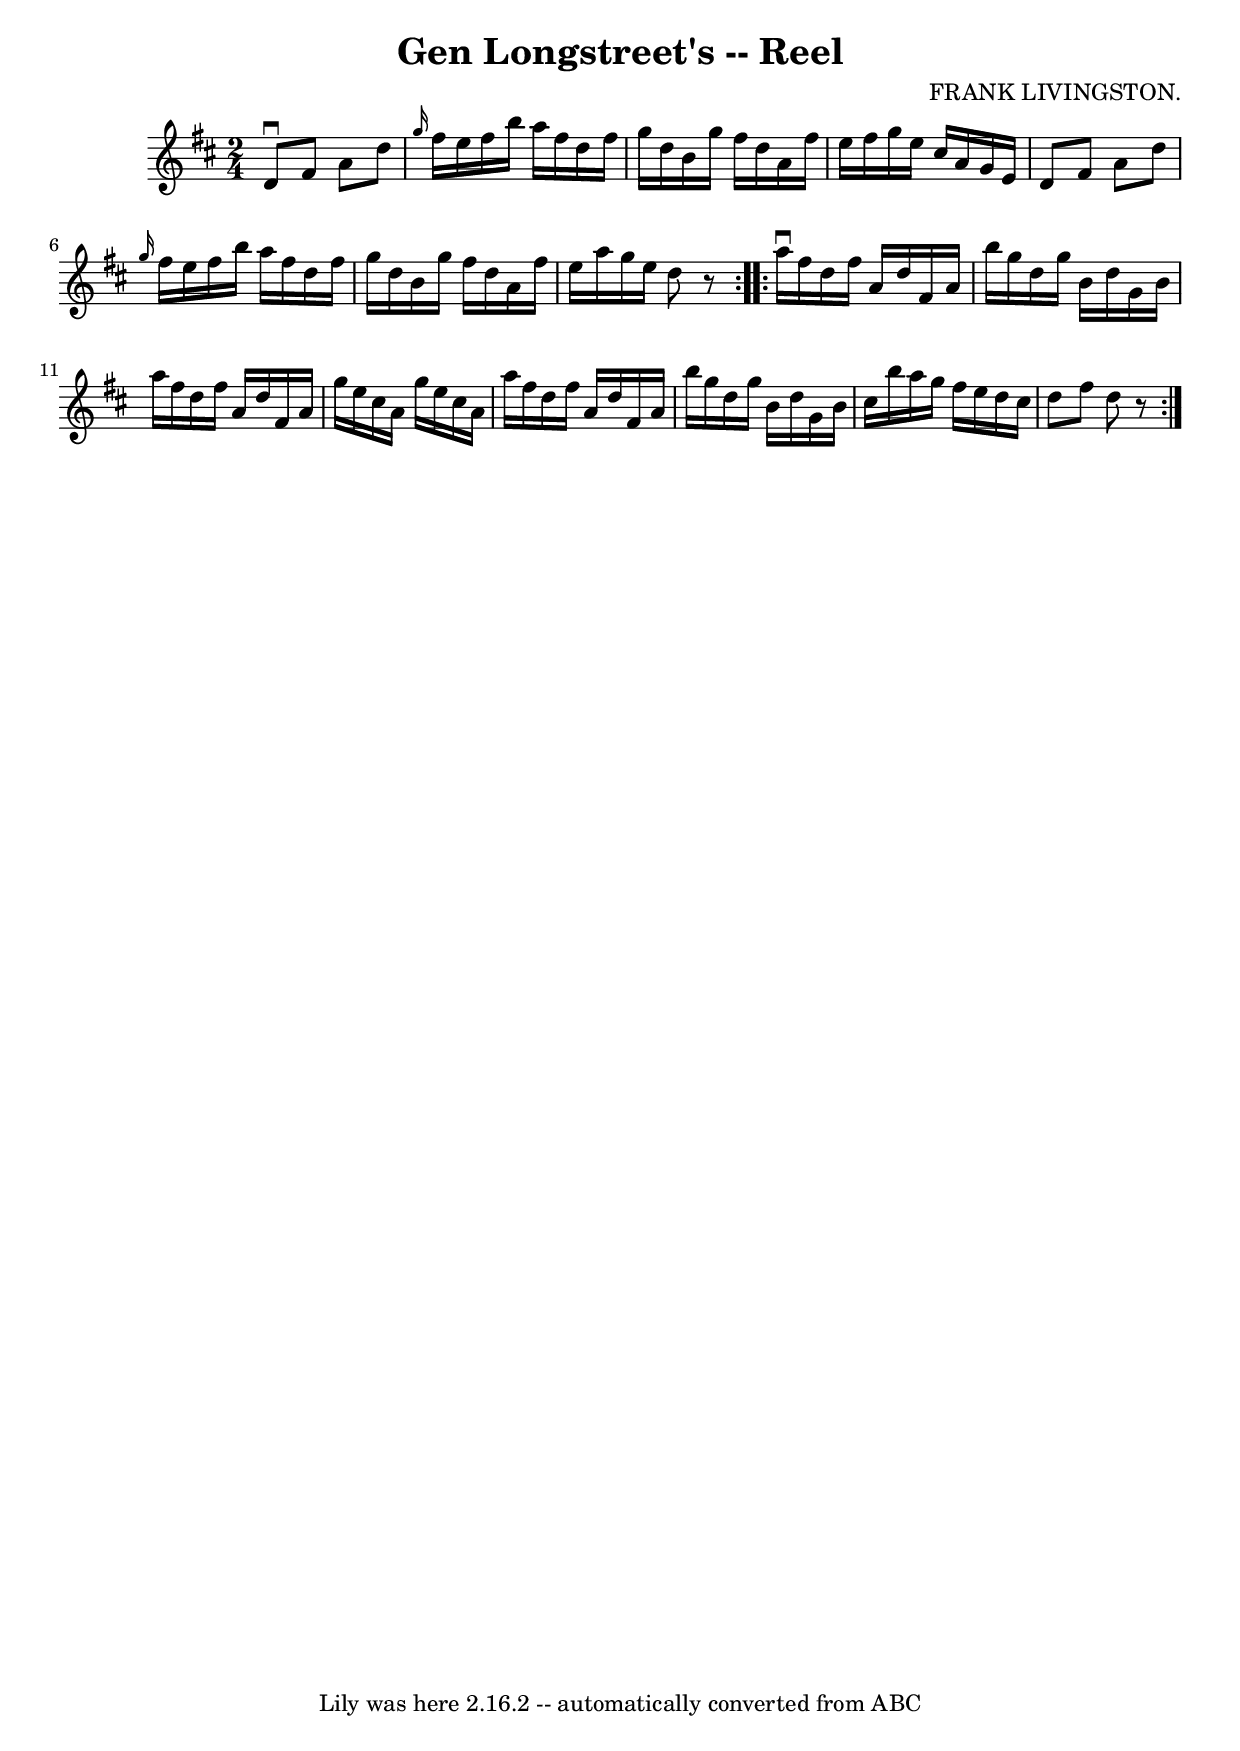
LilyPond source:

\version "2.16.2"
\include "Mammoth.ily"
\header {
	%% book = "Ryan's Mammoth Collection"
	composer = "FRANK LIVINGSTON."
	crossRefNumber = "1"
	footnotes = "\\\\318"
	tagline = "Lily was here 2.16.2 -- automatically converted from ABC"
	title = "Gen Longstreet's -- Reel"
}
voicedefault =  {


\repeat volta 2 {
\time 2/4 
\key d \major d'8^\downbow fis'8 a'8 d''8    |
 
\grace { g''16  } fis''16 e''16 fis''16 b''16 a''16 fis''16 
 d''16 fis''16    |
 g''16 d''16 b'16 g''16 fis''16    
d''16 a'16 fis''16    |
 e''16 fis''16 g''16 e''16    
cis''16 a'16 g'16 e'16    |
 d'8 fis'8 a'8 d''8    
|
 \grace { g''16  } fis''16 e''16 fis''16 b''16 a''16   
 fis''16 d''16 fis''16    |
 g''16 d''16 b'16 g''16    
fis''16 d''16 a'16 fis''16    |
 e''16 a''16 g''16    
e''16 d''8    r8   }     \repeat volta 2 { a''16^\downbow fis''16    
d''16 fis''16 a'16 d''16 fis'16 a'16    |
 b''16    
g''16 d''16 g''16 b'16 d''16 g'16 b'16    |
 a''16    
fis''16 d''16 fis''16 a'16 d''16 fis'16 a'16    |
   
g''16 e''16 cis''16 a'16 g''16 e''16 cis''16 a'16    
|
 a''16 fis''16 d''16 fis''16 a'16 d''16 fis'16    
a'16    |
 b''16 g''16 d''16 g''16 b'16 d''16 g'16    
b'16    |
 cis''16 b''16 a''16 g''16 fis''16 e''16    
d''16 cis''16    |
 d''8 fis''8 d''8    r8   }   
}

\score{
    <<

	\context Staff="default"
	{
	    \voicedefault 
	}

    >>
	\layout {
	}
	\midi {}
}
